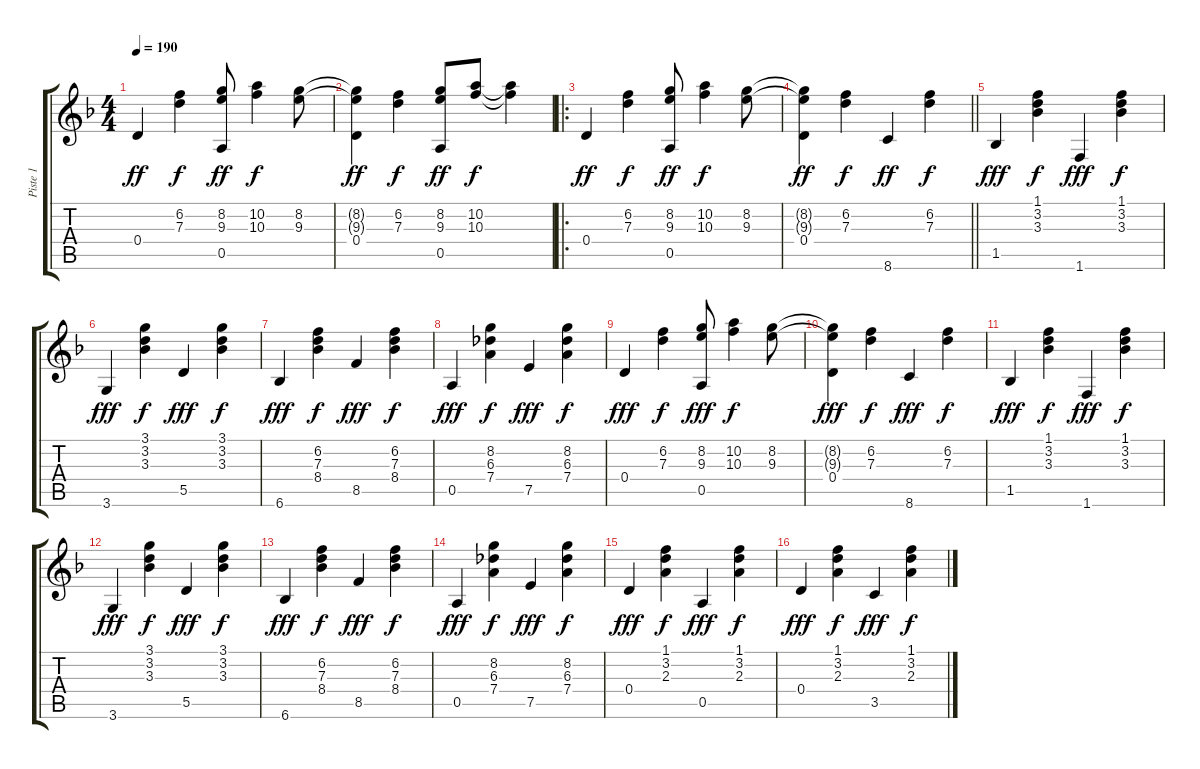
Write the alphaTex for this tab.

\track ("Piste 1" "Piste 1") {instrument acousticguitarsteel}
\staff {score tabs}
\tuning (E4 B3 G3 D3 A2 E2) {hide}
\ts (4 4)
\tempo 190
\clef g2
\ks dminor
0.4.4{dy ff instrument acousticguitarsteel} (6.2 7.3).4{dy f} (8.2 9.3 0.5).8{dy ff} (10.2 10.3).4{dy f} (8.2 9.3).8 |
(8.2{t} 9.3{t} 0.4).4{dy ff} (6.2 7.3).4{dy f} (8.2 9.3 0.5).8{dy ff} (10.2 10.3).8{dy f} (10.2{t} 10.3{t}).4 |
\ro
0.4.4{dy ff} (6.2 7.3).4{dy f} (8.2 9.3 0.5).8{dy ff} (10.2 10.3).4{dy f} (8.2 9.3).8 |
\barLineRight lightlight
(8.2{t} 9.3{t} 0.4).4{dy ff} (6.2 7.3).4{dy f} 8.6.4{dy ff} (6.2 7.3).4{dy f} |
1.5.4{dy fff} (1.1 3.2 3.3).4{dy f} 1.6.4{dy fff} (1.1 3.2 3.3).4{dy f} |
3.6.4{dy fff} (3.1 3.2 3.3).4{dy f} 5.5.4{dy fff} (3.1 3.2 3.3).4{dy f} |
6.6.4{dy fff} (6.2 7.3 8.4).4{dy f} 8.5.4{dy fff} (6.2 7.3 8.4).4{dy f} |
0.5.4{dy fff} (8.2 6.3 7.4).4{dy f} 7.5.4{dy fff} (8.2 6.3 7.4).4{dy f} |
0.4.4{dy fff} (6.2 7.3).4{dy f} (8.2 9.3 0.5).8{dy fff} (10.2 10.3).4{dy f} (8.2 9.3).8 |
(8.2{t} 9.3{t} 0.4).4{dy fff} (6.2 7.3).4{dy f} 8.6.4{dy fff} (6.2 7.3).4{dy f} |
1.5.4{dy fff} (1.1 3.2 3.3).4{dy f} 1.6.4{dy fff} (1.1 3.2 3.3).4{dy f} |
3.6.4{dy fff} (3.1 3.2 3.3).4{dy f} 5.5.4{dy fff} (3.1 3.2 3.3).4{dy f} |
6.6.4{dy fff} (6.2 7.3 8.4).4{dy f} 8.5.4{dy fff} (6.2 7.3 8.4).4{dy f} |
0.5.4{dy fff} (8.2 6.3 7.4).4{dy f} 7.5.4{dy fff} (8.2 6.3 7.4).4{dy f} |
0.4.4{dy fff} (1.1 3.2 2.3).4{dy f} 0.5.4{dy fff} (1.1 3.2 2.3).4{dy f} |
0.4.4{dy fff} (1.1 3.2 2.3).4{dy f} 3.5.4{dy fff} (1.1 3.2 2.3).4{dy f}
